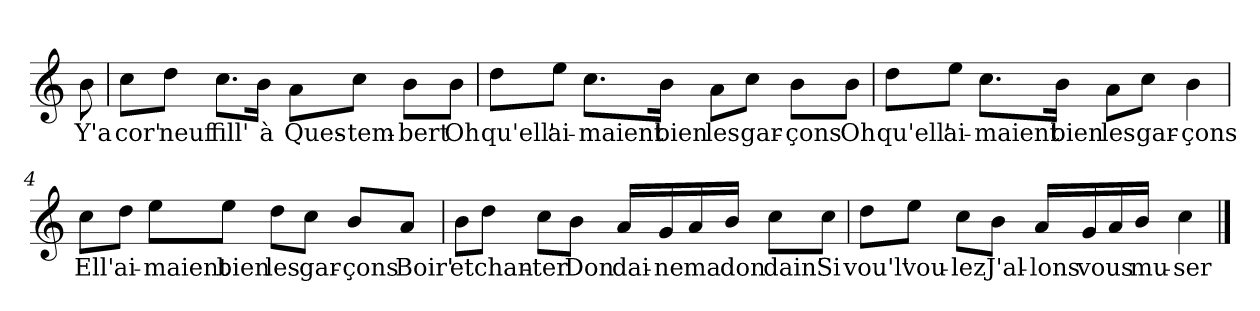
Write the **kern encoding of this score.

**kern	**text
*part1	*part1
*staff1	*staff1
*clefG2	*
*k[]	*
*C:	*
=	=
!	!LO:LY:b
8b\	Y'a
=1	=1
!	!LO:LY:b
8cc\L	cor'
!	!LO:LY:b
8dd\J	neuf
!	!LO:LY:b
8.cc\L	fill'
!	!LO:LY:b
16b\Jk	à
!	!LO:LY:b
8a\L	Ques-
!	!LO:LY:b
8cc\J	-tem-
!	!LO:LY:b
8b\L	-bert
!	!LO:LY:b
8b\J	Oh
=2	=2
!	!LO:LY:b
8dd\L	qu'ell'
!	!LO:LY:b
8ee\J	ai-
!	!LO:LY:b
8.cc\L	-maient
!	!LO:LY:b
16b\Jk	bien
!	!LO:LY:b
8a\L	les
!	!LO:LY:b
8cc\J	gar-
!	!LO:LY:b
8b\L	-çons
!	!LO:LY:b
8b\J	Oh
!!LO:LB:g=z
=3	=3
!	!LO:LY:b
8dd\L	qu'ell'
!	!LO:LY:b
8ee\J	ai-
!	!LO:LY:b
8.cc\L	-maient
!	!LO:LY:b
16b\Jk	bien
!	!LO:LY:b
8a\L	les
!	!LO:LY:b
8cc\J	gar-
!	!LO:LY:b
4b\	-çons
=4	=4
!	!LO:LY:b
8cc\L	Ell'
!	!LO:LY:b
8dd\J	ai-
!	!LO:LY:b
8ee\L	-maient
!	!LO:LY:b
8ee\J	bien
!	!LO:LY:b
8dd\L	les
!	!LO:LY:b
8cc\J	gar-
!	!LO:LY:b
8b/L	-çons
!	!LO:LY:b
8a/J	Boir'
!!LO:LB:g=z
=5	=5
!	!LO:LY:b
8b\L	et
!	!LO:LY:b
8dd\J	chan-
!	!LO:LY:b
8cc\L	-ter
!	!LO:LY:b
8b\J	Don
!	!LO:LY:b
16a/LL	dai-
!	!LO:LY:b
16g/	-ne
!	!LO:LY:b
16a/	ma
!	!LO:LY:b
16b/JJ	don
!	!LO:LY:b
8cc\L	dain'
!	!LO:LY:b
8cc\J	Si
=6	=6
!	!LO:LY:b
8dd\L	vou'l'
!	!LO:LY:b
8ee\J	vou-
!	!LO:LY:b
8cc\L	-lez
!	!LO:LY:b
8b\J	J'al-
!	!LO:LY:b
16a/LL	-lons
!	!LO:LY:b
16g/	vous
16a/	.
!	!LO:LY:b
16b/JJ	mu-
!	!LO:LY:b
4cc\	-ser
==	==
*-	*-
